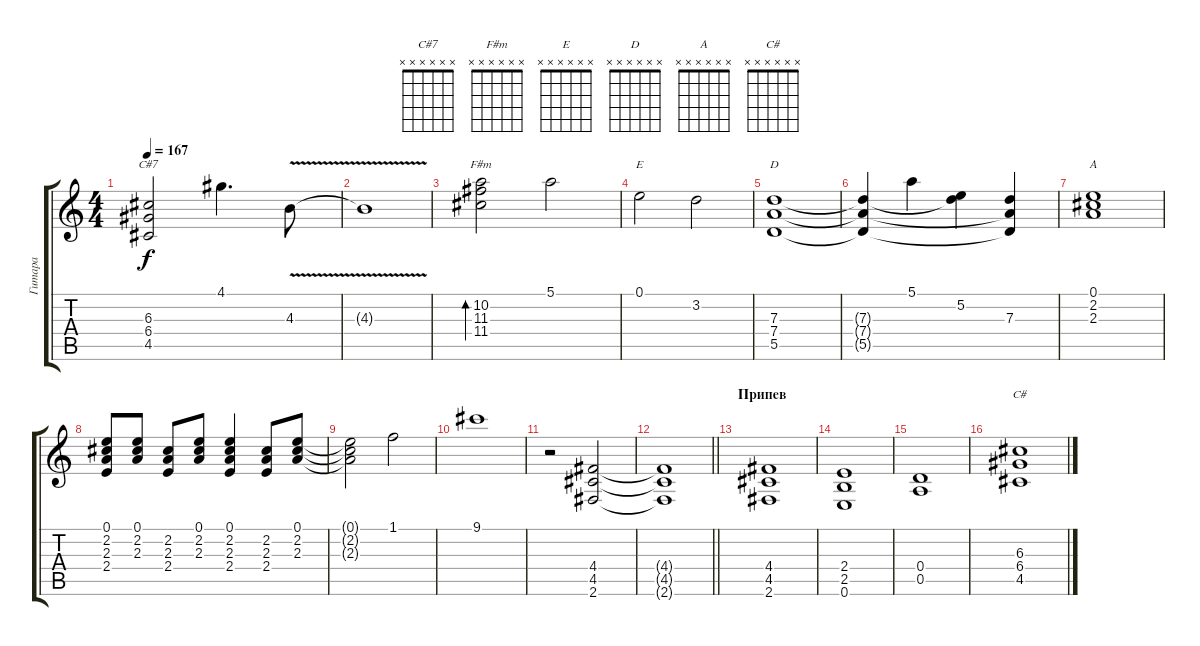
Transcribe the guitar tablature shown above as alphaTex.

\track ("Гитара" "Гитара") {instrument overdrivenguitar}
\staff {score tabs}
\tuning (E4 B3 G3 D3 A2 E2) {hide}
\chord ("C#7" x x x x x x)
\chord ("F#m" x x x x x x)
\chord ("E" x x x x x x)
\chord ("D" x x x x x x)
\chord ("A" x x x x x x)
\chord ("C#" x x x x x x)
\ts (4 4)
\tempo 167
\clef g2
\ks c
(6.3 6.4 4.5).2{ch "C#7" dy f volume 11} 4.1.4{d} 4.3{v}.8 |
4.3{t}.1 |
(10.2 11.3 11.4).2{bd 240 ch "F#m"} 5.1.2 |
0.1.2{ch "E"} 3.2.2 |
(7.3 7.4 5.5).1{ch "D" volume 9 instrument overdrivenguitar} |
(7.3{t} 7.4{t} 5.5{t}).4 5.1.4 (5.2 7.3{t}).4 (7.3 7.4{t} 5.5{t}).4 |
(0.1 2.2 2.3).1{ch "A"} |
(0.1 2.2 2.3 2.4).8{volume 8 instrument electricguitarclean} (0.1 2.2 2.3).8 (2.2 2.3 2.4).8 (0.1 2.2 2.3).8 (0.1 2.2 2.3 2.4).4 (2.2 2.3 2.4).8 (0.1 2.2 2.3).8 |
(0.1{t} 2.2{t} 2.3{t}).2 1.1.2 |
9.1.1 |
r.2 (4.4 4.5 2.6).2{volume 16 instrument distortionguitar} |
\barLineRight lightlight
(4.4{t} 4.5{t} 2.6{t}).1 |
\section ("" "Припев")
(4.4 4.5 2.6).1{volume 14} |
(2.4 2.5 0.6).1 |
(0.4 0.5).1 |
(6.3 6.4 4.5).1{ch "C#"}
